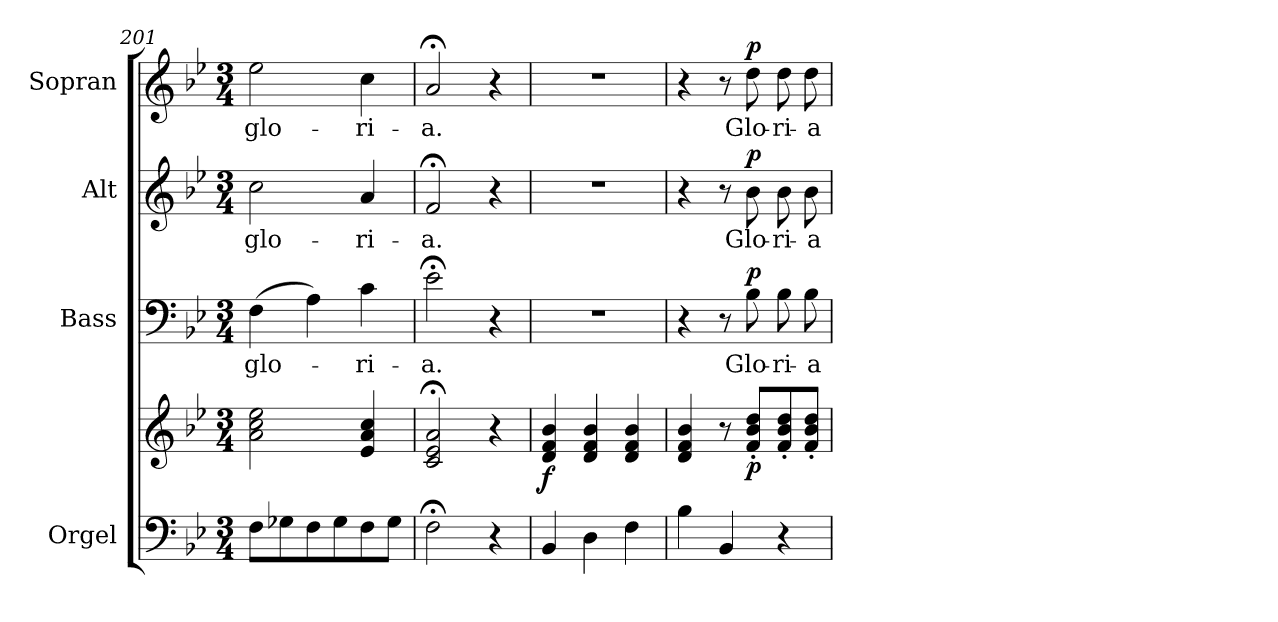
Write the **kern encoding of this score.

**kern	**kern	**dynam	**kern	**text	**dynam	**kern	**text	**dynam	**kern	**text	**dynam
*part4	*part4	*part4	*part3	*part3	*part3	*part2	*part2	*part2	*part1	*part1	*part1
*staff5	*staff4	*staff4/5	*staff3	*staff3	*staff3	*staff2	*staff2	*staff2	*staff1	*staff1	*staff1
*I"Orgel	*	*	*I"Bass	*	*	*I"Alt	*	*	*I"Sopran	*	*
*I'Org.	*	*	*I'B.	*	*	*I'A.	*	*	*I'S.	*	*
*clefF4	*clefG2	*	*clefF4	*	*	*clefG2	*	*	*clefG2	*	*
*k[b-e-]	*k[b-e-]	*	*k[b-e-]	*	*	*k[b-e-]	*	*	*k[b-e-]	*	*
*B-:	*B-:	*	*B-:	*	*	*B-:	*	*	*B-:	*	*
*M3/4	*M3/4	*	*M3/4	*	*	*M3/4	*	*	*M3/4	*	*
=201	=201	=201	=201	=201	=201	=201	=201	=201	=201	=201	=201
!	!	!	!	!LO:LY:b	!	!	!LO:LY:b	!	!	!LO:LY:b	!
8F\L	2a\ 2cc\ 2ee-\	.	(>4F\	glo-	.	2cc\	glo-	.	2ee-\	glo-	.
8G-X\	.	.	.	.	.	.	.	.	.	.	.
8F\	.	.	4A\)	.	.	.	.	.	.	.	.
8G-\	.	.	.	.	.	.	.	.	.	.	.
!	!	!	!	!LO:LY:b	!	!	!LO:LY:b	!	!	!LO:LY:b	!
8F\	4e-/ 4a/ 4cc/	.	4c\	-ri-	.	4a/	-ri-	.	4cc\	-ri-	.
8G-\J	.	.	.	.	.	.	.	.	.	.	.
=202	=202	=202	=202	=202	=202	=202	=202	=202	=202	=202	=202
!	!	!	!	!LO:LY:b	!	!	!LO:LY:b	!	!	!LO:LY:b	!
2F;<\	2c/;< 2e-/;< 2a/;<	.	2e-;<\	-a.	.	2f;</	-a.	.	2a;</	-a.	.
4r	4r	.	4r	.	.	4r	.	.	4r	.	.
!!LO:PB:g=z
=203	=203	=203	=203	=203	=203	=203	=203	=203	=203	=203	=203
!	!	!LO:DY:b	!	!	!	!	!	!	!	!	!
4BB-/	4d/ 4f/ 4b-/	f	2.r	.	.	2.r	.	.	2.r	.	.
4D\	4d/ 4f/ 4b-/	.	.	.	.	.	.	.	.	.	.
4F\	4d/ 4f/ 4b-/	.	.	.	.	.	.	.	.	.	.
=204	=204	=204	=204	=204	=204	=204	=204	=204	=204	=204	=204
4B-\	4d/ 4f/ 4b-/	.	4r	.	.	4r	.	.	4r	.	.
4BB-/	8r	.	8r	.	.	8r	.	.	8r	.	.
!	!	!LO:DY:b	!	!LO:LY:b	!LO:DY:a	!	!LO:LY:b	!LO:DY:a	!	!LO:LY:b	!LO:DY:a
.	8f/'< 8b-/'< 8dd/'<L	p	8B-\	Glo-	p	8b-\	Glo-	p	8dd\	Glo-	p
!	!	!	!	!LO:LY:b	!	!	!LO:LY:b	!	!	!LO:LY:b	!
4r	8f/'< 8b-/'< 8dd/'<	.	8B-\	-ri-	.	8b-\	-ri-	.	8dd\	-ri-	.
!	!	!	!	!LO:LY:b	!	!	!LO:LY:b	!	!	!LO:LY:b	!
.	8f/'< 8b-/'< 8dd/'<J	.	8B-\	-a	.	8b-\	-a	.	8dd\	-a	.
=	=	=	=	=	=	=	=	=	=	=	=
*-	*-	*-	*-	*-	*-	*-	*-	*-	*-	*-	*-
